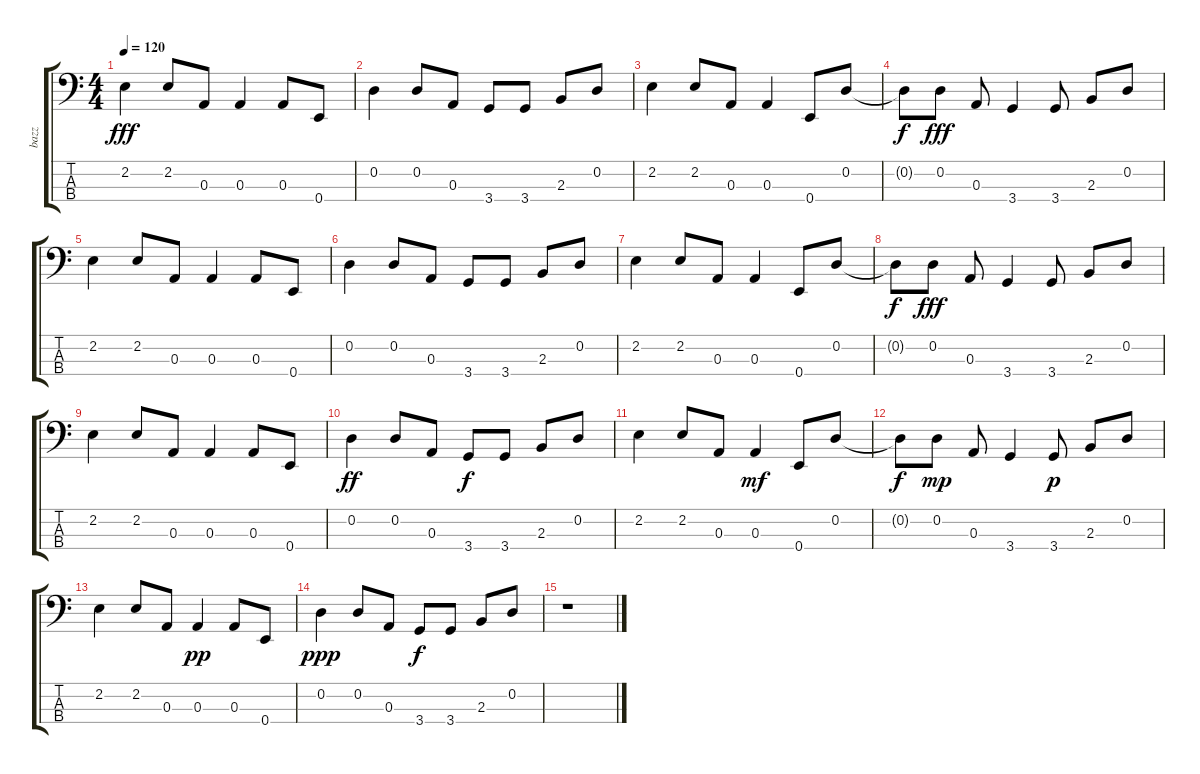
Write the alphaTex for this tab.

\track ("bazz" "bazz") {instrument electricbassfinger}
\staff {score tabs}
\tuning (G2 D2 A1 E1) {hide}
\ts (4 4)
\tempo 120
\clef f4
\ks c
2.2.4{dy fff} 2.2.8 0.3.8 0.3.4 0.3.8 0.4.8 |
0.2.4 0.2.8 0.3.8 3.4.8 3.4.8 2.3.8 0.2.8 |
2.2.4 2.2.8 0.3.8 0.3.4 0.4.8 0.2.8 |
0.2{t}.8{dy f} 0.2.8{dy fff} 0.3.8 3.4.4 3.4.8 2.3.8 0.2.8 |
2.2.4 2.2.8 0.3.8 0.3.4 0.3.8 0.4.8 |
0.2.4 0.2.8 0.3.8 3.4.8 3.4.8 2.3.8 0.2.8 |
2.2.4 2.2.8 0.3.8 0.3.4 0.4.8 0.2.8 |
0.2{t}.8{dy f} 0.2.8{dy fff} 0.3.8 3.4.4 3.4.8 2.3.8 0.2.8 |
2.2.4 2.2.8 0.3.8 0.3.4 0.3.8 0.4.8 |
0.2.4{dy ff} 0.2.8 0.3.8 3.4.8{dy f} 3.4.8 2.3.8 0.2.8 |
2.2.4 2.2.8 0.3.8 0.3.4{dy mf} 0.4.8 0.2.8 |
0.2{t}.8{dy f} 0.2.8{dy mp} 0.3.8 3.4.4 3.4.8{dy p} 2.3.8 0.2.8 |
2.2.4 2.2.8 0.3.8 0.3.4{dy pp} 0.3.8 0.4.8 |
0.2.4{dy ppp} 0.2.8 0.3.8 3.4.8{dy f} 3.4.8 2.3.8 0.2.8 |
r.1
